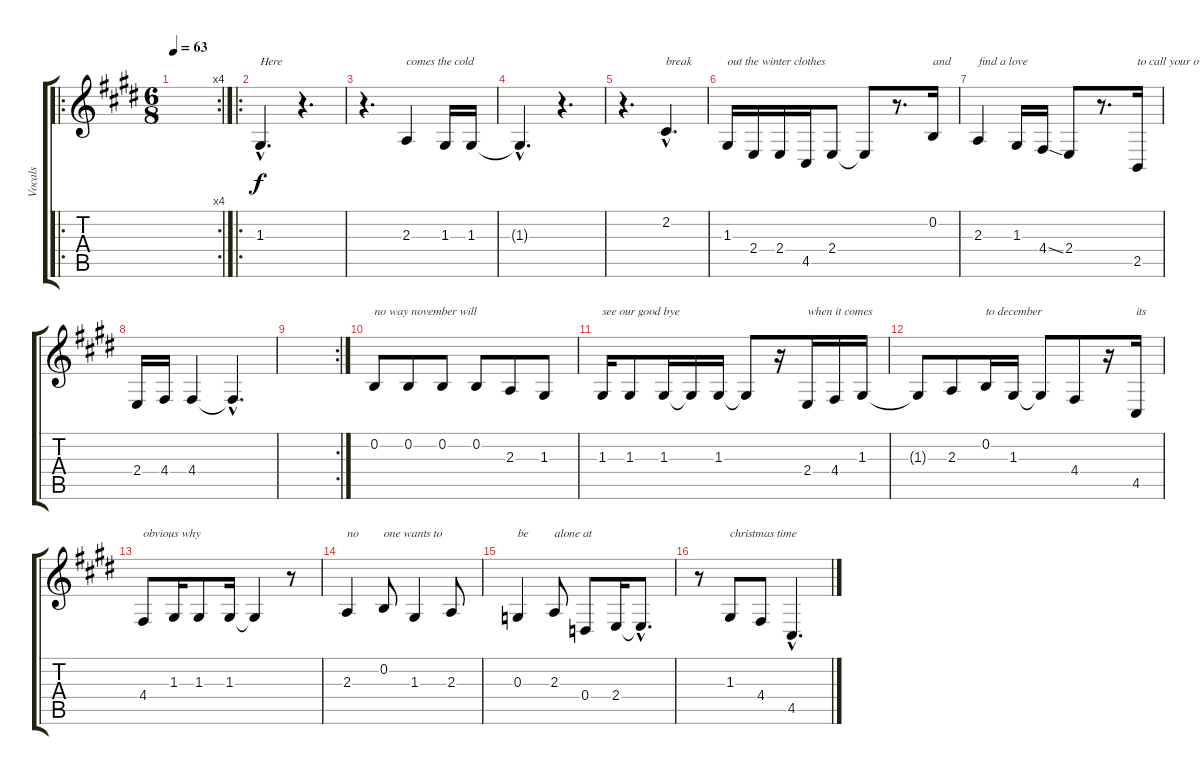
\track ("Vocals" "Vocals") {instrument pad1newage}
\staff {score tabs}
\tuning (E4 B3 G3 D3 A2 E2) {hide}
\ro
\rc 4
\ts (6 8)
\tempo 63
\clef g2
\ks e
|
\ro
1.3{hac}.4{d txt "Here"} r.4{d} |
r.4{d} 2.3.4{txt "comes the cold"} 1.3.16 1.3.16 |
1.3{hac t}.4{d} r.4{d} |
r.4{d} 2.2{hac}.4{d txt "break"} |
1.3.16{txt "out the winter clothes"} 2.4.16 2.4.16 4.5.16 2.4.8 2.4{t}.8 r.8{d} 0.2.16{txt "and"} |
2.3.4{txt "find a love"} 1.3.16 4.4{ss}.16 2.4.8 r.8{d} 2.5.16{txt "to call your own"} |
2.4.16 4.4.16 4.4.4 4.4{hac t}.4{d} |
\rc 2
|
0.2.8{txt "no way november will "} 0.2.8 0.2.8 0.2.8 2.3.8 1.3.8 |
1.3.16{txt "see our good bye"} 1.3.8 1.3.16 1.3{t}.16 1.3.16 1.3{t}.8 r.16 2.4.16{txt "when it comes "} 4.4.16 1.3.16 |
1.3{t}.8 2.3.8 0.2.16{txt "to december "} 1.3.16 1.3{t}.8 4.4.8 r.16 4.5.16{txt "its"} |
4.4.8{txt "obvious why"} 1.3.16 1.3.8 1.3.16 1.3{t}.4 r.8 |
2.3.4{txt "no"} 0.2.8{txt "one wants to"} 1.3.4 2.3.8 |
0.3.4{txt "be "} 2.3.8{txt "alone at"} 0.4.8 2.4.16 2.4{hac t}.8{d} |
r.8 1.3.8{txt "christmas time"} 4.4.8 4.5{hac}.4{d}
